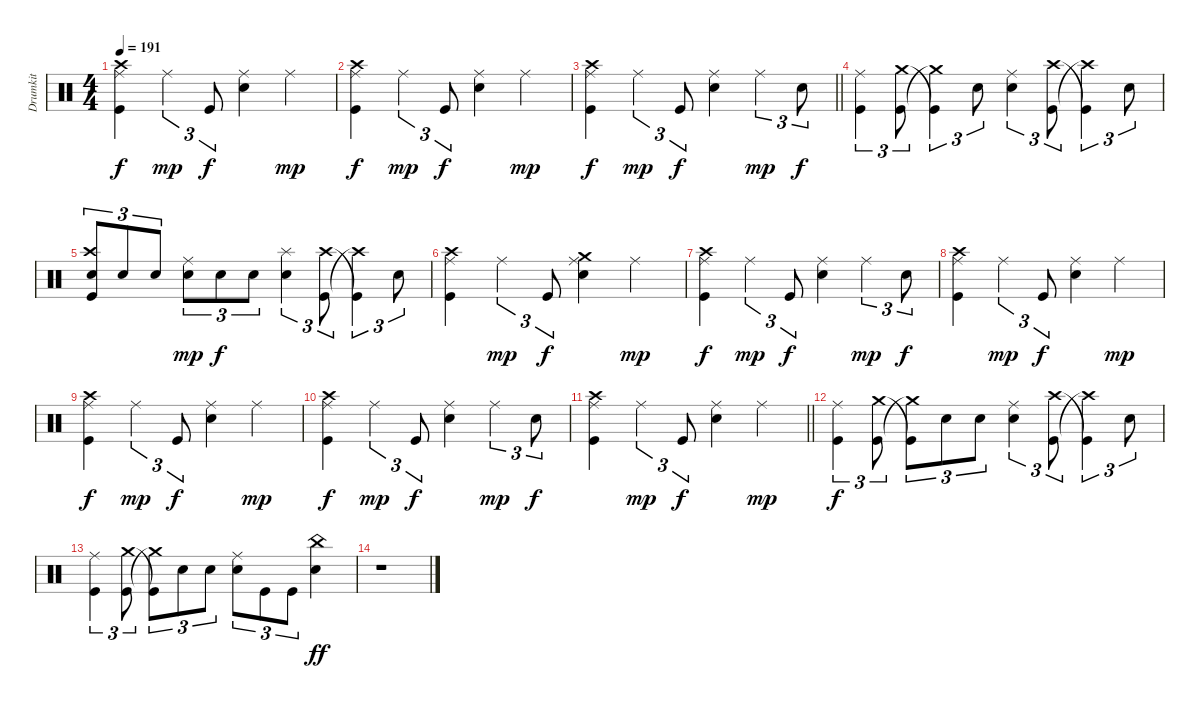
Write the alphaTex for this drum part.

\track ("Drumkit" "Drumkit") {instrument percussion}
\staff {score}
\articulation defaults
\ts (4 4)
\tempo 191
\clef neutral
\ks c
("Kick (hit)" "Crash high (hit)" "Ride (middle)").4{dy f} "Ride (middle)".4{tu (3 2) dy mp} "Kick (hit)".8{tu (3 2) dy f} ("Snare (hit) 2" "Ride (middle)").4 "Ride (middle)".4{dy mp} |
("Kick (hit)" "Crash high (hit)" "Ride (middle)").4{dy f} "Ride (middle)".4{tu (3 2) dy mp} "Kick (hit)".8{tu (3 2) dy f} ("Snare (hit) 2" "Ride (middle)").4 "Ride (middle)".4{dy mp} |
\barLineRight lightlight
("Kick (hit)" "Crash high (hit)" "Ride (middle)").4{dy f} "Ride (middle)".4{tu (3 2) dy mp} "Kick (hit)".8{tu (3 2) dy f} ("Snare (hit) 2" "Ride (middle)").4 "Ride (middle)".4{tu (3 2) dy mp} "Snare (hit) 2".8{tu (3 2) dy f} |
("Kick (hit)" "Ride (middle)").4{tu (3 2)} ("Kick (hit)" "Crash medium (hit)").8{tu (3 2)} ("Crash medium (hit)"{t} "Kick (hit)"{t}).4{tu (3 2)} "Snare (hit) 2".8{tu (3 2)} ("Snare (hit) 2" "Ride (middle)").4{tu (3 2)} ("Kick (hit)" "Crash high (hit)").8{tu (3 2)} ("Crash high (hit)"{t} "Kick (hit)"{t}).4{tu (3 2)} "Snare (hit) 2".8{tu (3 2)} |
("Kick (hit)" "Crash high (hit)" "Snare (hit) 2").8{tu (3 2)} "Snare (hit) 2".8{tu (3 2)} "Snare (hit) 2".8{tu (3 2)} ("Ride (middle)" "Snare (hit) 2").8{tu (3 2) dy mp} "Snare (hit) 2".8{tu (3 2) dy f} "Snare (hit) 2".8{tu (3 2)} ("Snare (hit) 2" "Splash (hit)").4{tu (3 2)} ("Kick (hit)" "Crash high (hit)").8{tu (3 2)} ("Crash high (hit)"{t} "Kick (hit)"{t}).4{tu (3 2)} "Snare (hit) 2".8{tu (3 2)} |
("Kick (hit)" "Crash high (hit)" "Ride (middle)").4 "Ride (middle)".4{tu (3 2) dy mp} "Kick (hit)".8{tu (3 2) dy f} ("Snare (hit) 2" "Ride (middle)" "Crash medium (hit)").4 "Ride (middle)".4{dy mp} |
("Kick (hit)" "Crash high (hit)" "Ride (middle)").4{dy f} "Ride (middle)".4{tu (3 2) dy mp} "Kick (hit)".8{tu (3 2) dy f} ("Snare (hit) 2" "Ride (middle)").4 "Ride (middle)".4{tu (3 2) dy mp} "Snare (hit) 2".8{tu (3 2) dy f} |
("Kick (hit)" "Crash high (hit)" "Ride (middle)").4 "Ride (middle)".4{tu (3 2) dy mp} "Kick (hit)".8{tu (3 2) dy f} ("Snare (hit) 2" "Ride (middle)").4 "Ride (middle)".4{dy mp} |
("Kick (hit)" "Crash high (hit)" "Ride (middle)").4{dy f} "Ride (middle)".4{tu (3 2) dy mp} "Kick (hit)".8{tu (3 2) dy f} ("Snare (hit) 2" "Ride (middle)").4 "Ride (middle)".4{dy mp} |
("Kick (hit)" "Crash high (hit)" "Ride (middle)").4{dy f} "Ride (middle)".4{tu (3 2) dy mp} "Kick (hit)".8{tu (3 2) dy f} ("Snare (hit) 2" "Ride (middle)").4 "Ride (middle)".4{tu (3 2) dy mp} "Snare (hit) 2".8{tu (3 2) dy f} |
\barLineRight lightlight
("Kick (hit)" "Crash high (hit)" "Ride (middle)").4 "Ride (middle)".4{tu (3 2) dy mp} "Kick (hit)".8{tu (3 2) dy f} ("Snare (hit) 2" "Ride (middle)").4 "Ride (middle)".4{dy mp} |
("Kick (hit)" "Ride (middle)").4{tu (3 2) dy f} ("Kick (hit)" "Crash medium (hit)").8{tu (3 2)} ("Crash medium (hit)"{t} "Kick (hit)"{t}).8{tu (3 2)} "Snare (hit) 2".8{tu (3 2)} "Snare (hit) 2".8{tu (3 2)} ("Snare (hit) 2" "Ride (middle)").4{tu (3 2)} ("Kick (hit)" "Crash high (hit)").8{tu (3 2)} ("Crash high (hit)"{t} "Kick (hit)"{t}).4{tu (3 2)} "Snare (hit) 2".8{tu (3 2)} |
("Kick (hit)" "Ride (middle)").4{tu (3 2)} ("Kick (hit)" "Crash medium (hit)").8{tu (3 2)} ("Crash medium (hit)"{t} "Kick (hit)"{t}).8{tu (3 2)} "Snare (hit) 2".8{tu (3 2)} "Snare (hit) 2".8{tu (3 2)} ("Snare (hit) 2" "Ride (middle)").8{tu (3 2)} "Kick (hit)".8{tu (3 2)} "Kick (hit)".8{tu (3 2)} ("Snare (hit) 2" "China (hit)").4{dy ff} |
r.1
